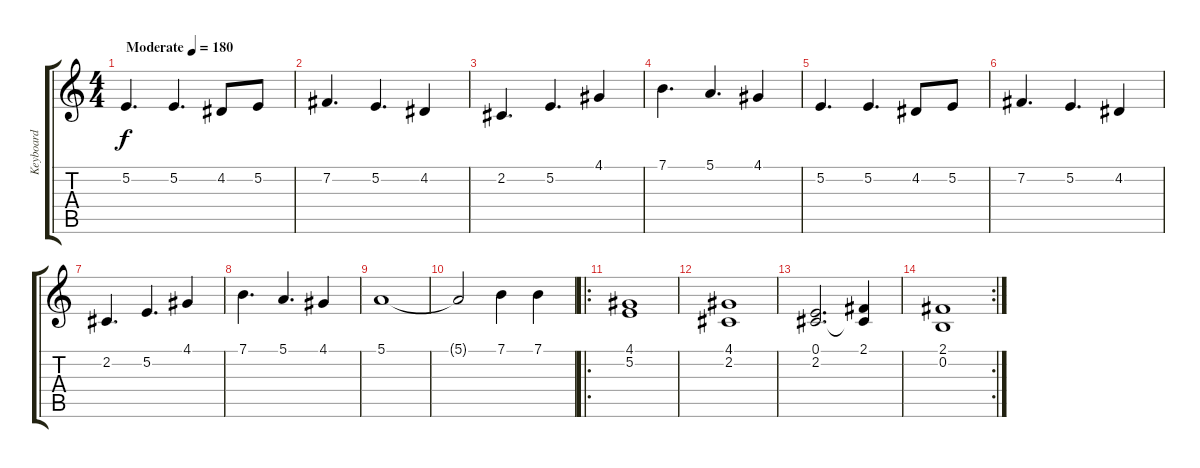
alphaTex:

\track ("Keyboard" "Keyboard") {instrument stringensemble1}
\staff {score tabs}
\tuning (E4 B3 G3 D3 A2 E2) {hide}
\ts (4 4)
\tempo (180 "Moderate")
\clef g2
\ks c
5.2.4{d dy f instrument stringensemble1} 5.2.4{d} 4.2.8 5.2.8 |
7.2.4{d} 5.2.4{d} 4.2.4 |
2.2.4{d} 5.2.4{d} 4.1.4 |
7.1.4{d} 5.1.4{d} 4.1.4 |
5.2.4{d} 5.2.4{d} 4.2.8 5.2.8 |
7.2.4{d} 5.2.4{d} 4.2.4 |
2.2.4{d} 5.2.4{d} 4.1.4 |
7.1.4{d} 5.1.4{d} 4.1.4 |
5.1.1 |
5.1{t}.2 7.1.4 7.1.4 |
\ro
(4.1 5.2).1 |
(4.1 2.2).1 |
(0.1 2.2).2{d} (2.1 2.2{t}).4 |
\rc 2
(2.1 0.2).1
